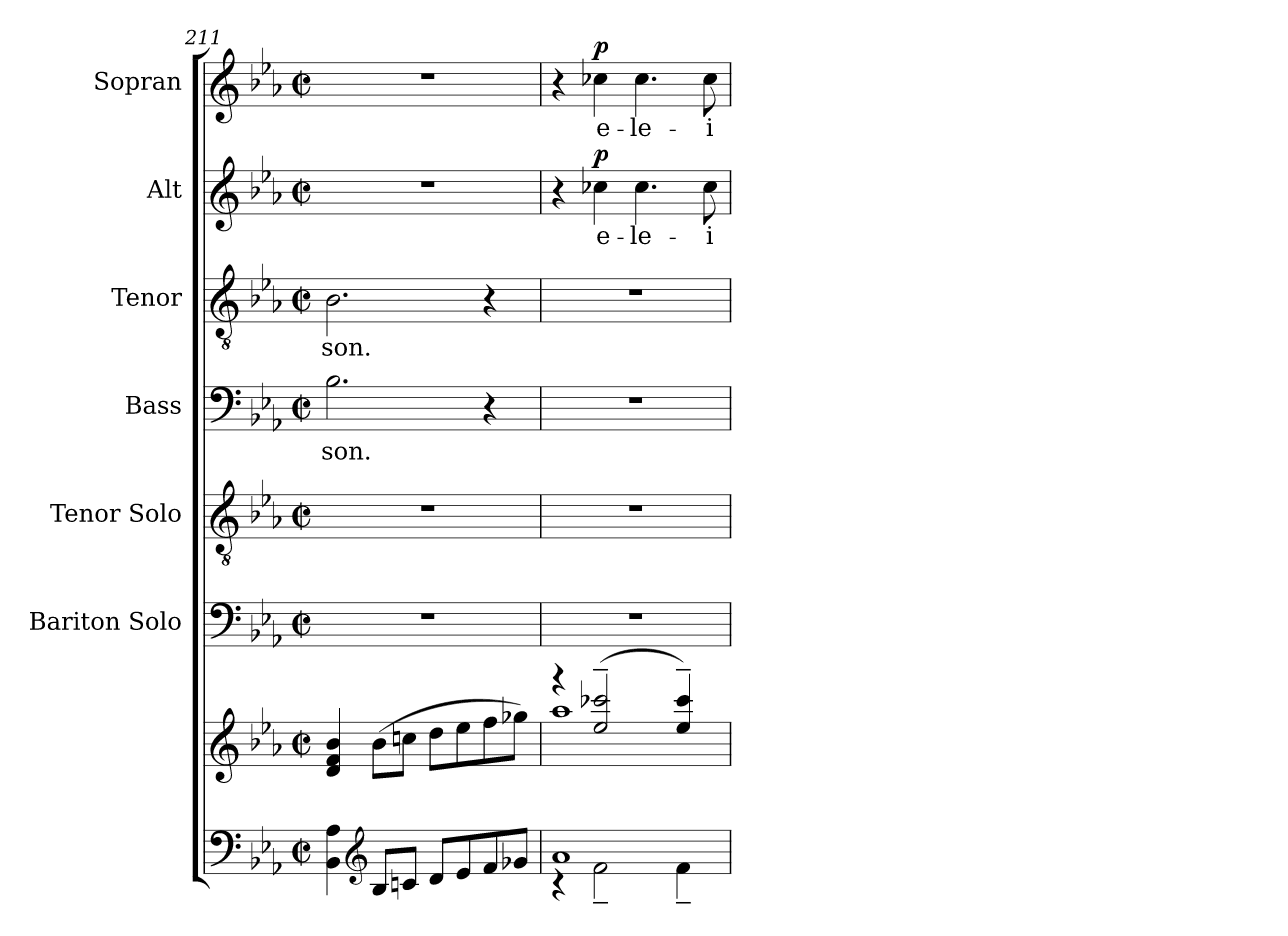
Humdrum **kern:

**kern	**kern	**kern	**kern	**kern	**text	**kern	**text	**kern	**text	**dynam	**kern	**text	**dynam
*part7	*part7	*part6	*part5	*part4	*part4	*part3	*part3	*part2	*part2	*part2	*part1	*part1	*part1
*staff8	*staff7	*staff6	*staff5	*staff4	*staff4	*staff3	*staff3	*staff2	*staff2	*staff2	*staff1	*staff1	*staff1
*	*	*I"Bariton Solo	*I"Tenor Solo	*I"Bass	*	*I"Tenor	*	*I"Alt	*	*	*I"Sopran	*	*
*	*	*	*	*I'B.	*	*I'T.	*	*I'A.	*	*	*I'S.	*	*
*clefF4	*clefG2	*clefF4	*clefGv2	*clefF4	*	*clefGv2	*	*clefG2	*	*	*clefG2	*	*
*k[b-e-a-]	*k[b-e-a-]	*k[b-e-a-]	*k[b-e-a-]	*k[b-e-a-]	*	*k[b-e-a-]	*	*k[b-e-a-]	*	*	*k[b-e-a-]	*	*
*E-:	*E-:	*E-:	*E-:	*E-:	*	*E-:	*	*E-:	*	*	*E-:	*	*
*M2/2	*M2/2	*M2/2	*M2/2	*M2/2	*	*M2/2	*	*M2/2	*	*	*M2/2	*	*
*met(c|)	*met(c|)	*met(c|)	*met(c|)	*met(c|)	*	*met(c|)	*	*met(c|)	*	*	*met(c|)	*	*
=211	=211	=211	=211	=211	=211	=211	=211	=211	=211	=211	=211	=211	=211
!	!	!	!	!	!LO:LY:b	!	!LO:LY:b	!	!	!	!	!	!
4BB-\ 4A-\	4d/ 4f/ 4b-/	1r	1r	2.B-\	-son.	2.B-\	-son.	1r	.	.	1r	.	.
*clefG2	*	*	*	*	*	*	*	*	*	*	*	*	*
8B-/L	(>8b-\L	.	.	.	.	.	.	.	.	.	.	.	.
8cn/J	8ccn\J	.	.	.	.	.	.	.	.	.	.	.	.
8d/L	8dd\L	.	.	.	.	.	.	.	.	.	.	.	.
8e-/	8ee-\	.	.	.	.	.	.	.	.	.	.	.	.
8f/	8ff\	.	.	4r	.	4r	.	.	.	.	.	.	.
8g-X/J	8gg-X\J)	.	.	.	.	.	.	.	.	.	.	.	.
=212	=212	=212	=212	=212	=212	=212	=212	=212	=212	=212	=212	=212	=212
*^	*^	*	*	*	*	*	*	*	*	*	*	*	*
1a-	4rc	4rfff	1aa-	1r	1r	1r	.	1r	.	4r	.	.	4r	.	.
!	!	!	!	!	!	!	!	!	!	!	!LO:LY:b	!LO:DY:a	!	!LO:LY:b	!LO:DY:a
.	2f~>\	(<2ee-/~< 2ccc-X/~<	.	.	.	.	.	.	.	4cc-X\	e-	p	4cc-X\	e-	p
!	!	!	!	!	!	!	!	!	!	!	!LO:LY:b	!	!	!LO:LY:b	!
.	.	.	.	.	.	.	.	.	.	4.cc-\	-le-	.	4.cc-\	-le-	.
.	4f~>\	4ee-/~< 4ccc-/~<)	.	.	.	.	.	.	.	.	.	.	.	.	.
!	!	!	!	!	!	!	!	!	!	!	!LO:LY:b	!	!	!LO:LY:b	!
.	.	.	.	.	.	.	.	.	.	8cc-\	-i-	.	8cc-\	-i-	.
*v	*v	*	*	*	*	*	*	*	*	*	*	*	*	*	*
*	*v	*v	*	*	*	*	*	*	*	*	*	*	*	*
=	=	=	=	=	=	=	=	=	=	=	=	=	=
*-	*-	*-	*-	*-	*-	*-	*-	*-	*-	*-	*-	*-	*-
